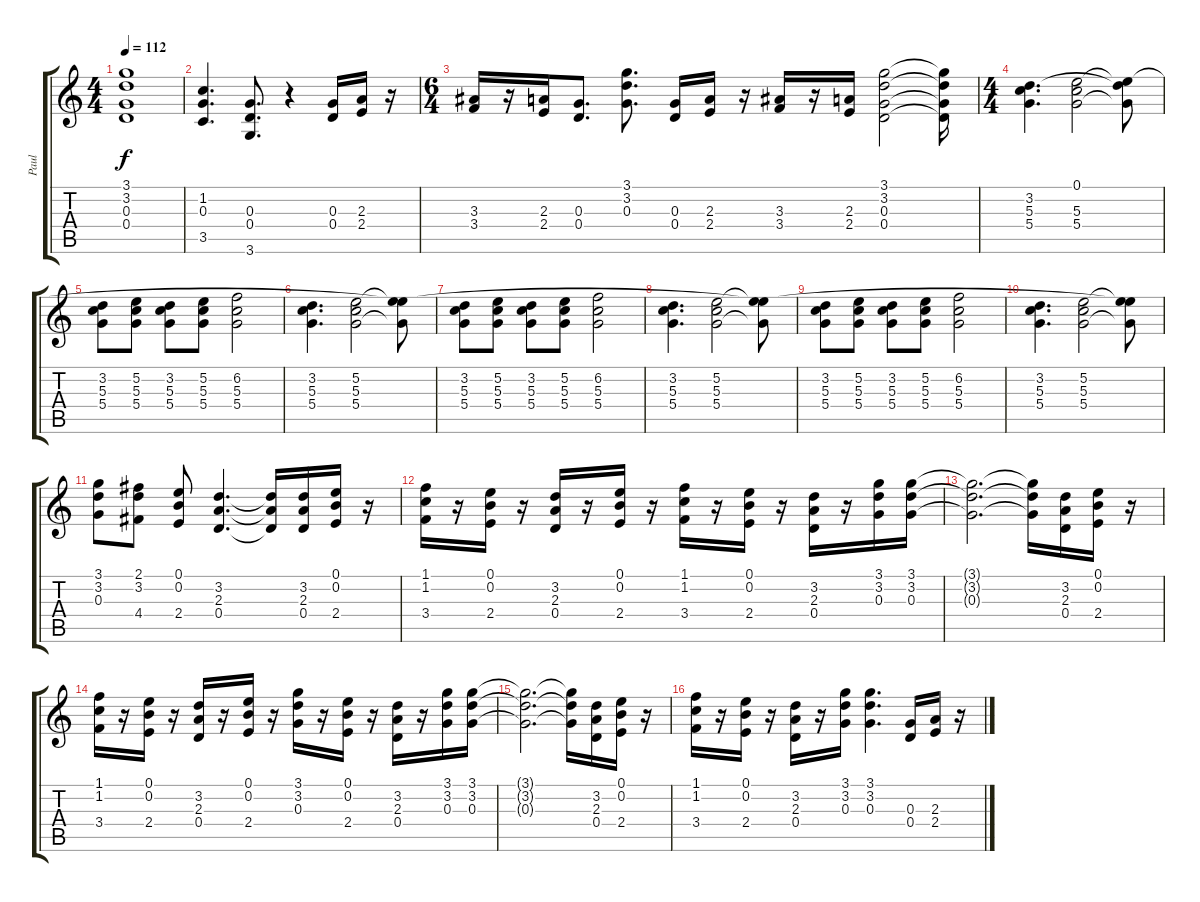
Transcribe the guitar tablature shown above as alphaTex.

\track ("Paul" "Paul") {instrument distortionguitar}
\staff {score tabs}
\tuning (E4 B3 G3 D3 A2 E2) {hide}
\ts (4 4)
\tempo 112
\clef g2
\ks c
(3.1{t} 3.2{t} 0.3{t} 0.4{t}).1{dy f} |
(1.2 0.3 3.5).4{d} (0.3 0.4 3.6).8{d} r.4 (0.3 0.4).16 (2.3 2.4).16 r.16 |
\ts (6 4)
(3.3 3.4).16 r.16 (2.3 2.4).16 (0.3 0.4).8{d} (3.1 3.2 0.3).8{d} (0.3 0.4).16 (2.3 2.4).16 r.16 (3.3 3.4).16 r.16 (2.3 2.4).16 (3.1 3.2 0.3 0.4).2 (3.1{t} 3.2{t} 0.3{t} 0.4{t}).16 |
\ts (4 4)
(3.2 5.3 5.4).4{d} (0.1 5.3 5.4).2 (0.1{t} 3.2{t} 5.4{t}).8 |
(3.2 5.3 5.4).8 (5.2 5.3 5.4).8 (3.2 5.3 5.4).8 (5.2 5.3 5.4).8 (6.2 5.3 5.4).2 |
(3.2 5.3 5.4).4{d} (5.2 5.3 5.4).2 (0.1{t} 5.2{t} 5.4{t}).8 |
(3.2 5.3 5.4).8 (5.2 5.3 5.4).8 (3.2 5.3 5.4).8 (5.2 5.3 5.4).8 (6.2 5.3 5.4).2 |
(3.2 5.3 5.4).4{d} (5.2 5.3 5.4).2 (0.1{t} 5.2{t} 5.4{t}).8 |
(3.2 5.3 5.4).8 (5.2 5.3 5.4).8 (3.2 5.3 5.4).8 (5.2 5.3 5.4).8 (6.2 5.3 5.4).2 |
(3.2 5.3 5.4).4{d} (5.2 5.3 5.4).2 (0.1{t} 5.2{t} 5.4{t}).8 |
(3.1 3.2 0.3).8 (2.1 3.2 4.4).8 (0.1 0.2 2.4).8 (3.2 2.3 0.4).4{d} (3.2{t} 2.3{t} 0.4{t}).16 (3.2 2.3 0.4).16 (0.1 0.2 2.4).16 r.16 |
(1.1 1.2 3.4).16 r.16 (0.1 0.2 2.4).16 r.16 (3.2 2.3 0.4).16 r.16 (0.1 0.2 2.4).16 r.16 (1.1 1.2 3.4).16 r.16 (0.1 0.2 2.4).16 r.16 (3.2 2.3 0.4).16 r.16 (3.1 3.2 0.3).16 (3.1 3.2 0.3).16 |
(3.1{t} 3.2{t} 0.3{t}).2{d} (3.1{t} 3.2{t} 0.3{t}).16 (3.2 2.3 0.4).16 (0.1 0.2 2.4).16 r.16 |
(1.1 1.2 3.4).16 r.16 (0.1 0.2 2.4).16 r.16 (3.2 2.3 0.4).16 r.16 (0.1 0.2 2.4).16 r.16 (3.1 3.2 0.3).16 r.16 (0.1 0.2 2.4).16 r.16 (3.2 2.3 0.4).16 r.16 (3.1 3.2 0.3).16 (3.1 3.2 0.3).16 |
(3.1{t} 3.2{t} 0.3{t}).2{d} (3.1{t} 3.2{t} 0.3{t}).16 (3.2 2.3 0.4).16 (0.1 0.2 2.4).16 r.16 |
(1.1 1.2 3.4).16 r.16 (0.1 0.2 2.4).16 r.16 (3.2 2.3 0.4).16 r.16 (3.1 3.2 0.3).16 (3.1 3.2 0.3).4{d} (0.3 0.4).16 (2.3 2.4).16 r.16
